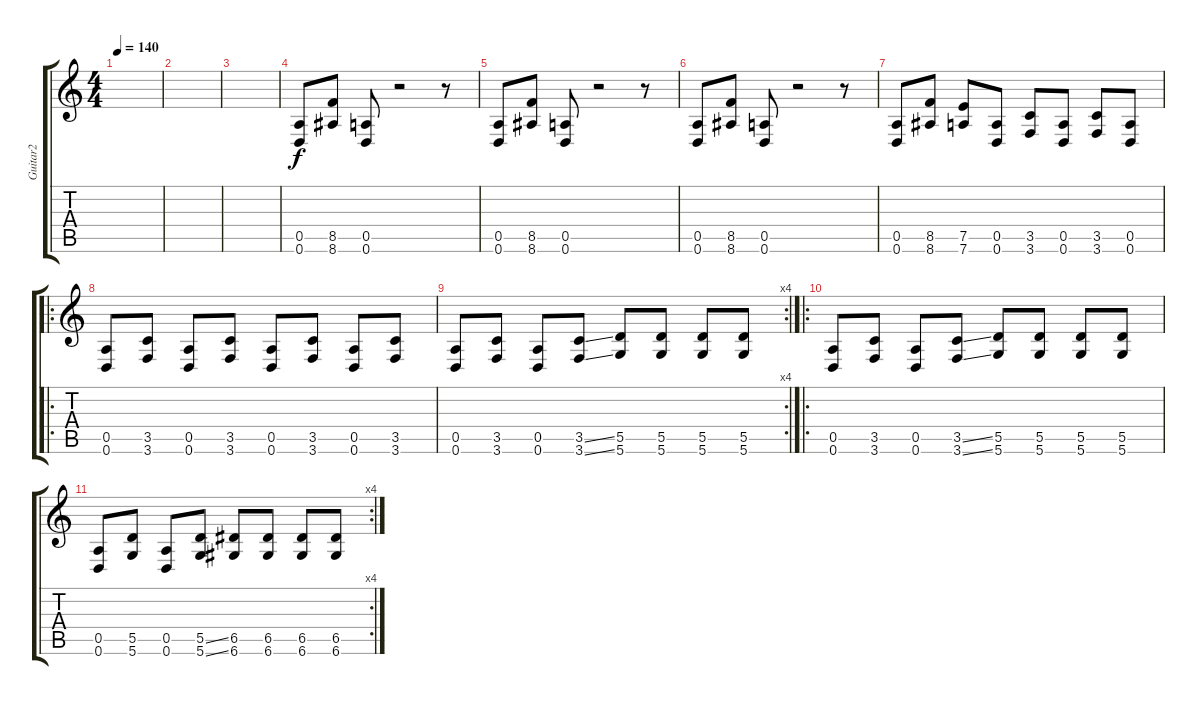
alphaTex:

\track ("Guitar2" "Guitar2") {instrument distortionguitar}
\staff {score tabs}
\tuning (E4 B3 G3 D3 A2 D2) {hide}
\ts (4 4)
\tempo 140
\clef g2
\ks c
|
|
|
(0.5 0.6).8 (8.5 8.6).8 (0.5 0.6).8 r.2 r.8 |
(0.5 0.6).8 (8.5 8.6).8 (0.5 0.6).8 r.2 r.8 |
(0.5 0.6).8 (8.5 8.6).8 (0.5 0.6).8 r.2 r.8 |
(0.5 0.6).8 (8.5 8.6).8 (7.5 7.6).8 (0.5 0.6).8 (3.5 3.6).8 (0.5 0.6).8 (3.5 3.6).8 (0.5 0.6).8 |
\ro
(0.5 0.6).8 (3.5 3.6).8 (0.5 0.6).8 (3.5 3.6).8 (0.5 0.6).8 (3.5 3.6).8 (0.5 0.6).8 (3.5 3.6).8 |
\rc 4
(0.5 0.6).8 (3.5 3.6).8 (0.5 0.6).8 (3.5{ss} 3.6{ss}).8 (5.5 5.6).8 (5.5 5.6).8 (5.5 5.6).8 (5.5 5.6).8 |
\ro
(0.5 0.6).8 (3.5 3.6).8 (0.5 0.6).8 (3.5{ss} 3.6{ss}).8 (5.5 5.6).8 (5.5 5.6).8 (5.5 5.6).8 (5.5 5.6).8 |
\rc 4
(0.5 0.6).8 (5.5 5.6).8 (0.5 0.6).8 (5.5{ss} 5.6{ss}).8 (6.5 6.6).8 (6.5 6.6).8 (6.5 6.6).8 (6.5 6.6).8
